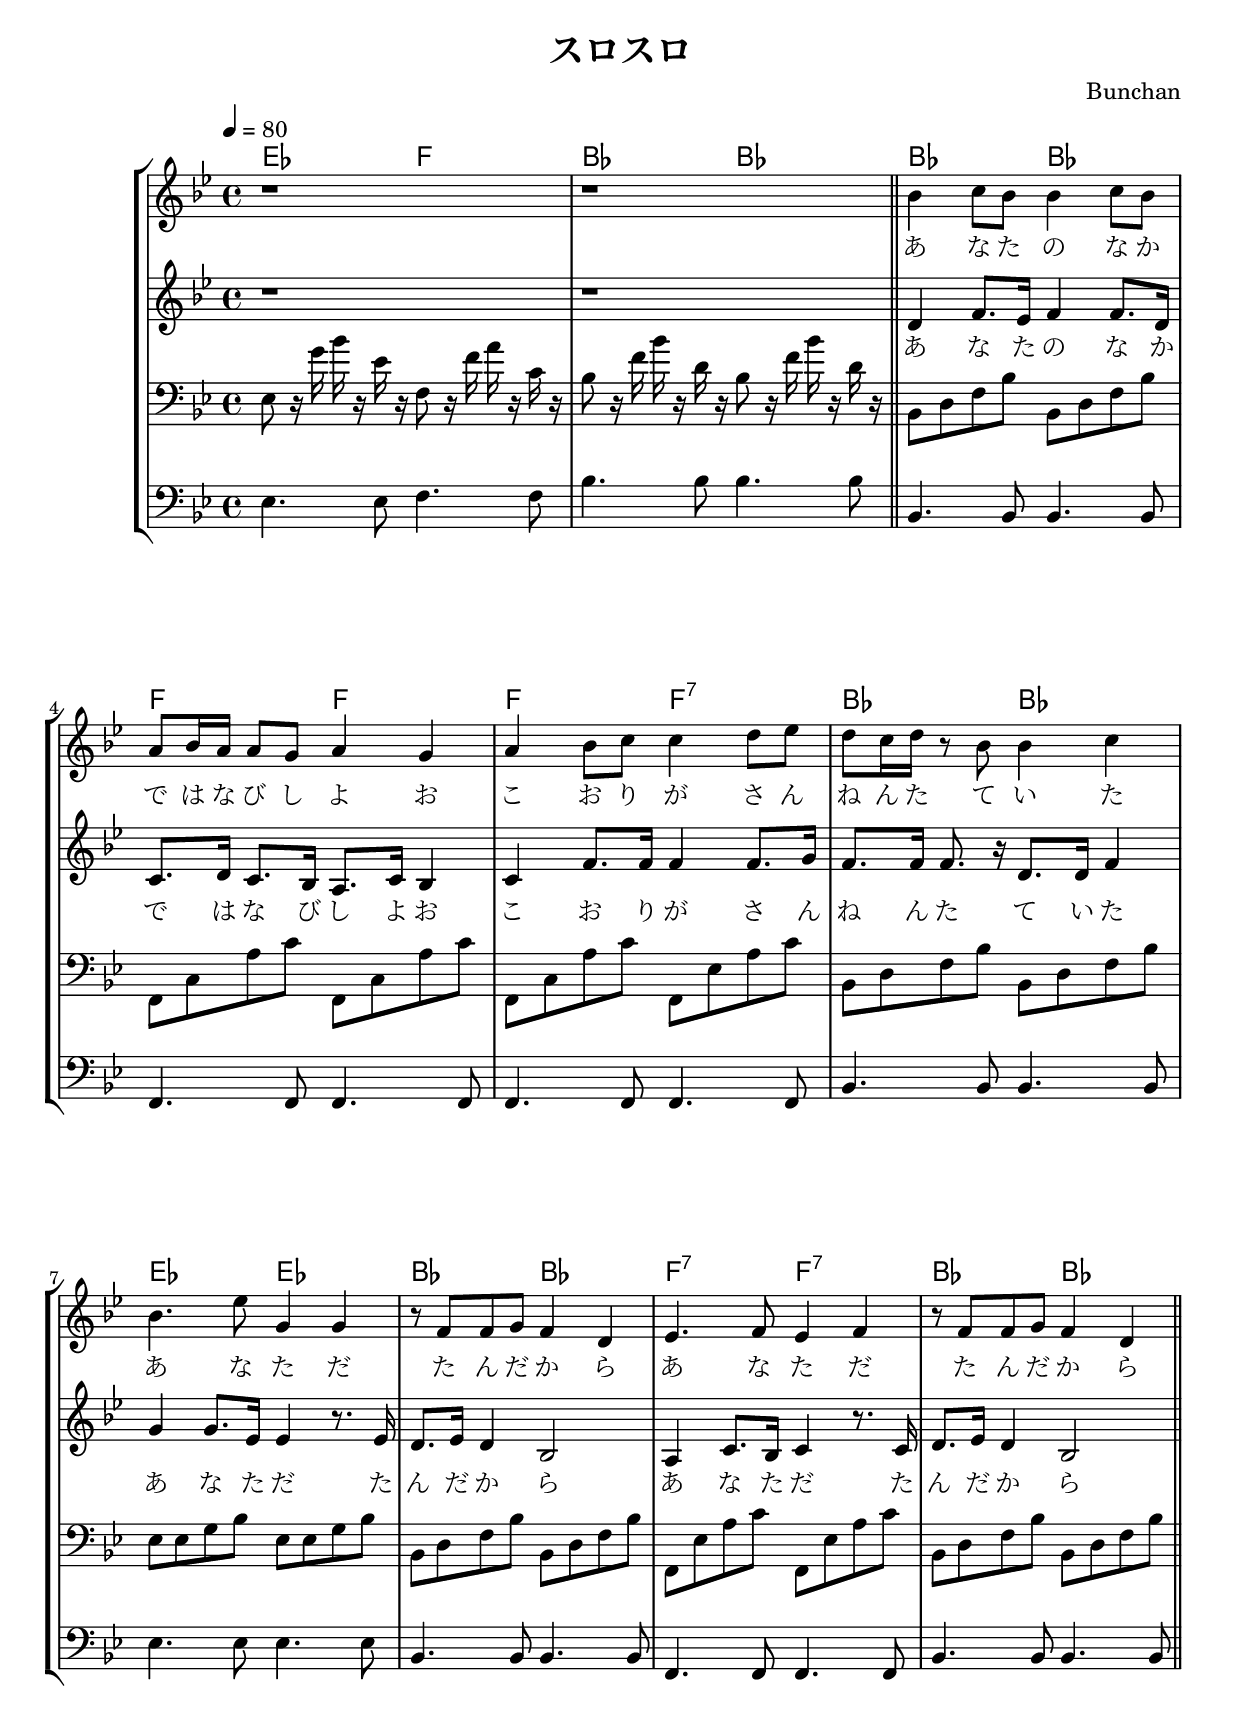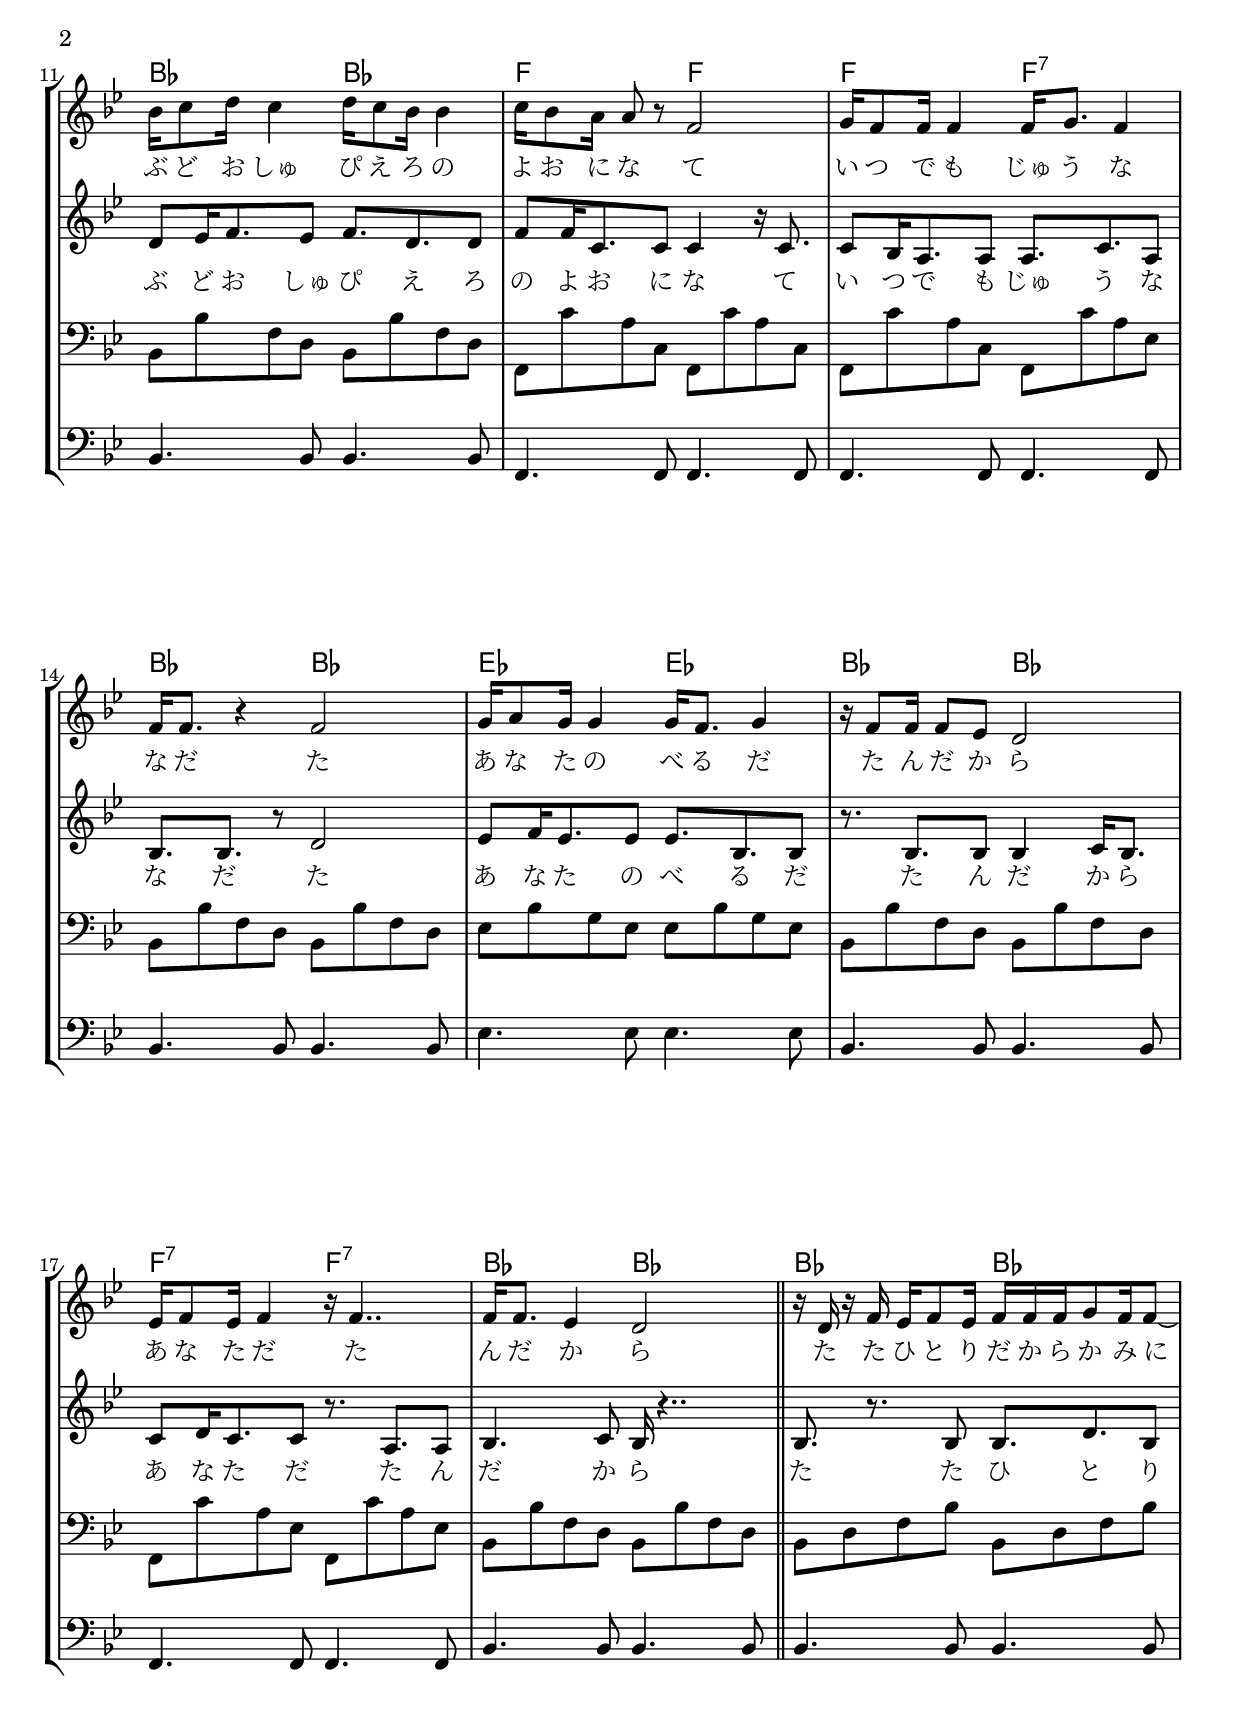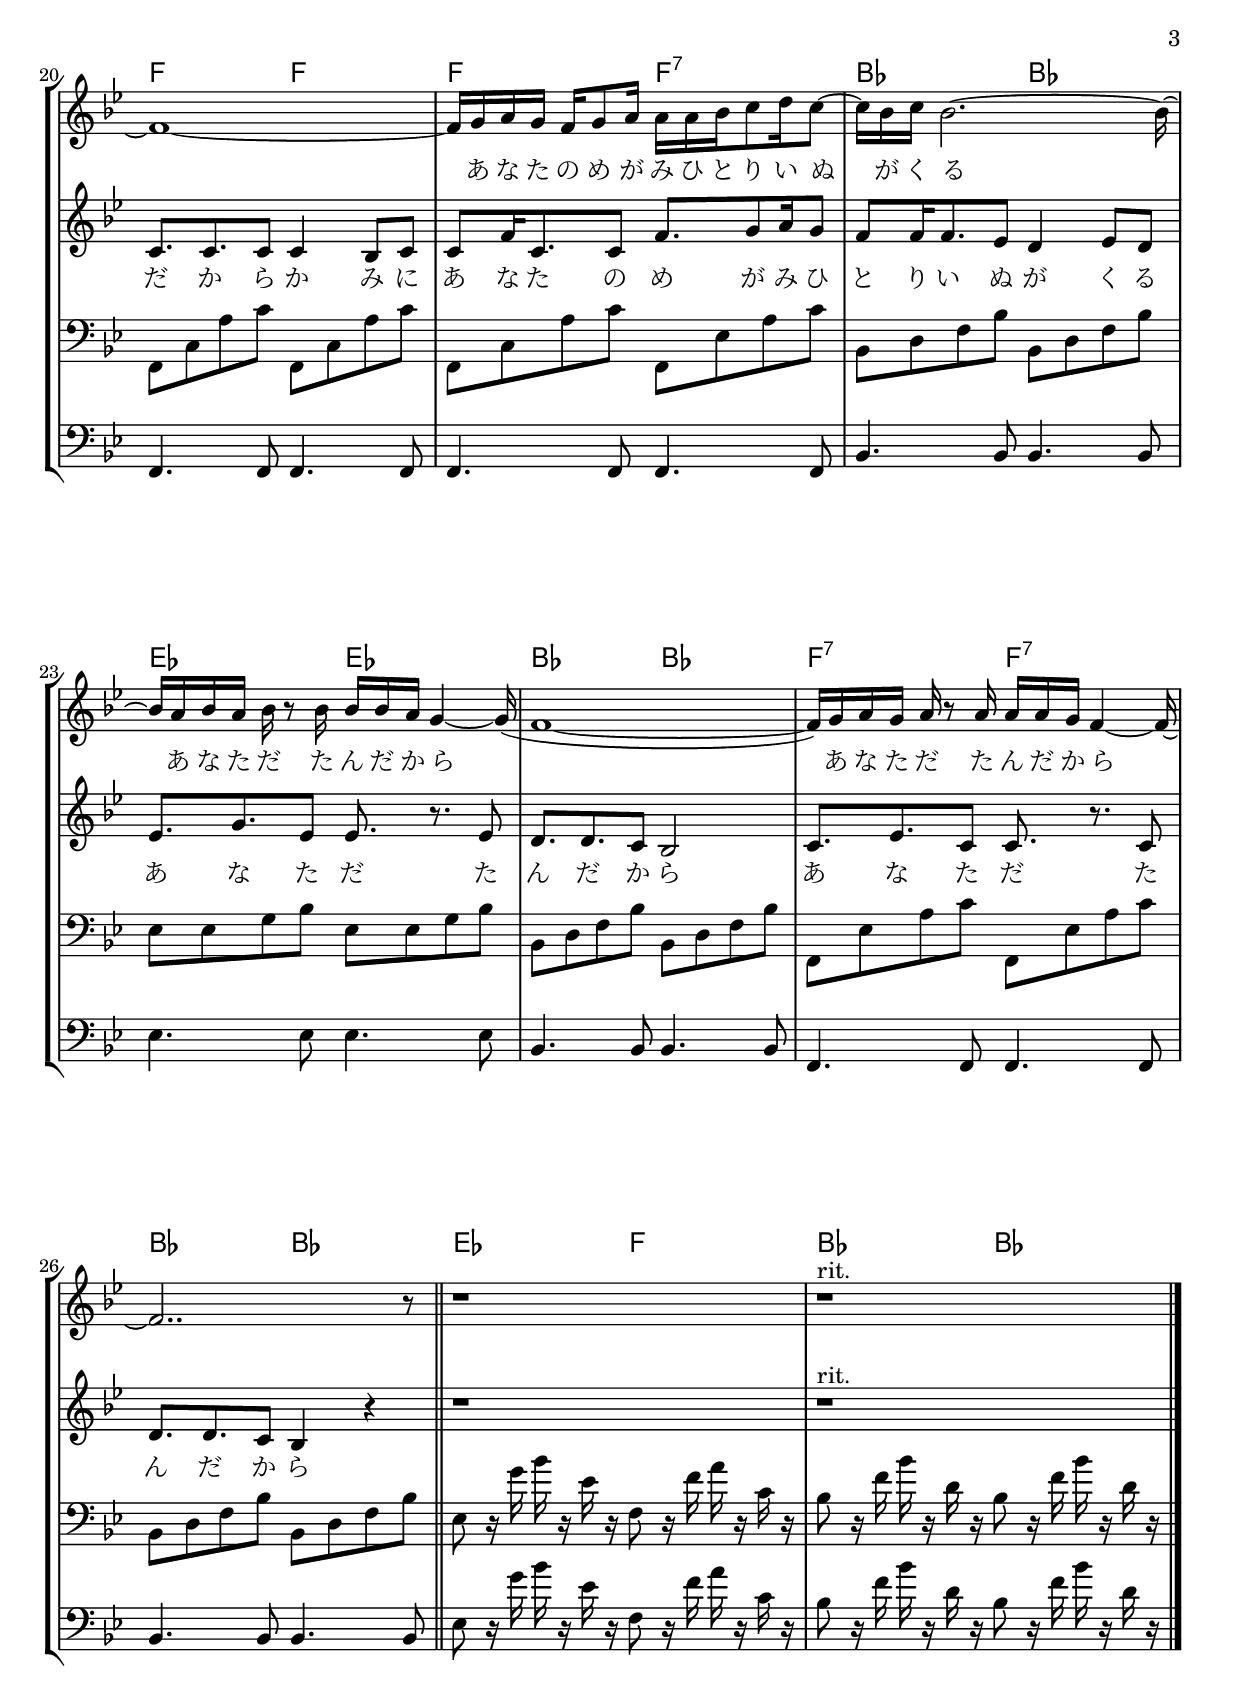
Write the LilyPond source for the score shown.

\version "2.12.1"

\header {
	title = \markup {スロスロ}
	composer = \markup \center-column {Bunchan}
}

harmony = \chordmode {
	es2 f bes bes 

	bes bes f f f f:7 bes bes es es bes bes f:7 f:7 bes bes 

	bes bes f f f f:7 bes bes es es bes bes f:7 f:7 bes bes 

	bes bes f f f f:7 bes bes es es bes bes f:7 f:7 bes bes 

	es f bes bes 
}

melody = {
	\key bes \major
	\tempo 4 = 80
	r1 | r1   
	\set Staff.midiInstrument = #"fss0.37"
	bes'4  c''8  bes'8  bes'4  c''8  bes'8 
	a'8  bes'16  a'16  a'8  g'8  a'4  g'4 
	a'4  bes'8  c''8  c''4  d''8  es''8 
	d''8  c''16  d''16  r8  bes'8  bes'4  c''4 
	bes'4.  es''8  g'4  g'4 
	r8  f'8  f'8  g'8  f'4  d'4 
	es'4.  f'8  es'4  f'4 
	r8  f'8  f'8  g'8  f'4  d'4
	\set Staff.midiInstrument = #"fss0.37"
	bes'16  c''8  d''16  c''4  d''16  c''8  bes'16  bes'4 
	c''16  bes'8  a'16  a'8  r8  f'2 
	g'16  f'8  f'16  f'4  f'16  g'8.  f'4 
	f'16  f'8.  r4  f'2 
	g'16  a'8  g'16  g'4  g'16  f'8.  g'4 
	r16  f'8  f'16  f'8  es'8  d'2 
	es'16  f'8  es'16  f'4  r16  f'4.. 
	f'16  f'8.  es'4  d'2
	\set Staff.midiInstrument = #"fss0.37"
	r16 d'16  r16  f'16  es'16  f'8  es'16  f'16  f'16  f'16  g'8  f'16  f'8~ 
	f'1~ 
	f'16  g'16  a'16  g'16  f'16  g'8  a'16  a'16  a'16  bes'16  c''8  d''16  c''8~ 
	c''16  bes'16  c''16  bes'2.~bes'16~ 
	bes'16  a'16  bes'16  a'16  bes'16  r8  bes'16  bes'16  bes'16  a'16  g'4~g'16 
	(f'1~ 
	f'16)  g'16  a'16  g'16  a'16  r8  a'16  a'16  a'16  g'16  f'4~f'16~ 
	f'2..  	r8 	r1 | r1^"rit." \bar "|."
}

words = \lyricmode {
	
	あ  な  た  の  な  か  で  は  な  び  し  よ  お  こ  お  り  が  さ  ん  ね  ん  た  て  い  た  あ  な  た  だ  た  ん  だ  か  ら  あ  な  た  だ  た  ん  だ  か  ら  
	ぶ  ど  お  しゅ  ぴ  え  ろ  の  よ  お  に  な  て  い  つ  で  も  じゅ  う  な  な  だ  た  あ  な  た  の  べ  る  だ  た  ん  だ  か  ら  あ  な  た  だ  た  ん  だ  か  ら  
	た  た  ひ  と  り  だ  か  ら  か  み  に  あ  な  た  の  め  が  み  ひ  と  り  い  ぬ  が  く  る  あ  な  た  だ  た  ん  だ  か  ら  あ  な  た  だ  た  ん  だ  か  ら  
	
}

secondmelody = {
	\key bes \major
	\tempo 4 = 80
	r1 | r1   
	\set Staff.midiInstrument = #"fss0.23"
	d'4  f'8.  es'16  f'4  f'8.  d'16 
	c'8.  d'16  c'8.  bes16  a8.  c'16  bes4 
	c'4  f'8.  f'16  f'4  f'8.  g'16 
	f'8.  f'16  f'8.  r16  d'8.  d'16  f'4 
	g'4  g'8.  es'16  es'4  r8.  es'16 
	d'8.  es'16  d'4  bes2 
	a4  c'8.  bes16  c'4  r8.  c'16 
	d'8.  es'16  d'4  bes2
	\set Staff.midiInstrument = #"fss0.23"
	d'8  es'16  f'8.  es'8  f'8.  d'8.  d'8 
	f'8  f'16  c'8.  c'8  c'4  r16  c'8. 
	c'8  bes16  a8.  a8  a8.  c'8.  a8 
	bes8.  bes8.  r8  d'2 
	es'8  f'16  es'8.  es'8  es'8.  bes8.  bes8 
	r8.  bes8.  bes8  bes4  c'16  bes8. 
	c'8  d'16  c'8.  c'8  r8.  a8.  a8 
	bes4.  c'8  bes16  	r4.. 	\set Staff.midiInstrument = #"fss0.23"
	bes8.  r8.  bes8  bes8.  d'8.  bes8 
	c'8.  c'8.  c'8  c'4  bes8  c'8 
	c'8  f'16  c'8.  c'8  f'8.  g'8  a'16  g'8 
	f'8  f'16  f'8.  es'8  d'4  es'8  d'8 
	es'8.  g'8.  es'8  es'8.  r8.  es'8 
	d'8.  d'8.  c'8  bes2 
	c'8.  es'8.  c'8  c'8.  r8.  c'8 
	d'8.  d'8.  c'8  bes4  	r4 	r1 | r1^"rit." \bar "|."
}

secondwords = \lyricmode {
	
	あ  な  た  の  な  か  で  は  な  び  し  よ  お  こ  お  り  が  さ  ん  ね  ん  た  て  い  た  あ  な  た  だ  た  ん  だ  か  ら  あ  な  た  だ  た  ん  だ  か  ら  
	ぶ  ど  お  しゅ  ぴ  え  ろ  の  よ  お  に  な  て  い  つ  で  も  じゅ  う  な  な  だ  た  あ  な  た  の  べ  る  だ  た  ん  だ  か  ら  あ  な  た  だ  た  ん  だ  か  ら  
	た  た  ひ  と  り  だ  か  ら  か  み  に  あ  な  た  の  め  が  み  ひ  と  り  い  ぬ  が  く  る  あ  な  た  だ  た  ん  だ  か  ら  あ  な  た  だ  た  ん  だ  か  ら  
	
}

tempochange = {
	\tempo 4 = 80
	r1 | r1 \bar "||"
	\tempo 4 = 80
	r1 | r1 | r1 | r1 | r1 | r1 | r1 | r1 \bar "||"
	\tempo 4 = 80
	r1 | r1 | r1 | r1 | r1 | r1 | r1 | r1 \bar "||"
	\tempo 4 = 80
	r1 | r1 | r1 | r1 | r1 | r1 | r1 | r1 \bar "||"
	\tempo 4 = 80
	r1 | \tempo 4 = 60 r2 \tempo 4 = 53 r2 \bar "|."
}

mainacc = {
	\clef bass
	\set Staff.midiInstrument = #"Electric Guitar (jazz)"
	\key bes \major
	\tempo 4 = 80
	es8r16g'16bes'16r16es'16r16
	f8r16f'16a'16r16c'16r16
	bes8r16f'16bes'16r16d'16r16
	bes8r16f'16bes'16r16d'16r16
	\bar "||"

	\set Staff.midiInstrument = #"Electric Guitar (jazz)"
	bes,8 d8 f8 bes8
	bes,8 d8 f8 bes8
	f,8 c8 a8 c'8
	f,8 c8 a8 c'8
	f,8 c8 a8 c'8
	f,8 es8 a8 c'8
	bes,8 d8 f8 bes8
	bes,8 d8 f8 bes8
	es8 es8 g8 bes8
	es8 es8 g8 bes8
	bes,8 d8 f8 bes8
	bes,8 d8 f8 bes8
	f,8 es8 a8 c'8
	f,8 es8 a8 c'8
	bes,8 d8 f8 bes8
	bes,8 d8 f8 bes8
	\bar "||"

	\set Staff.midiInstrument = #"Electric Guitar (jazz)"
	bes,8 bes f d
	bes,8 bes f d
	f,8 c' a c
	f,8 c' a c
	f,8 c' a c
	f,8 c' a es
	bes,8 bes f d
	bes,8 bes f d
	es8 bes g es
	es8 bes g es
	bes,8 bes f d
	bes,8 bes f d
	f,8 c' a es
	f,8 c' a es
	bes,8 bes f d
	bes,8 bes f d
	\bar "||"

	\set Staff.midiInstrument = #"Electric Guitar (jazz)"
	bes,8 d8 f8 bes8
	bes,8 d8 f8 bes8
	f,8 c8 a8 c'8
	f,8 c8 a8 c'8
	f,8 c8 a8 c'8
	f,8 es8 a8 c'8
	bes,8 d8 f8 bes8
	bes,8 d8 f8 bes8
	es8 es8 g8 bes8
	es8 es8 g8 bes8
	bes,8 d8 f8 bes8
	bes,8 d8 f8 bes8
	f,8 es8 a8 c'8
	f,8 es8 a8 c'8
	bes,8 d8 f8 bes8
	bes,8 d8 f8 bes8
	\bar "||"

	\set Staff.midiInstrument = #"Electric Guitar (jazz)"
	es8r16g'16bes'16r16es'16r16
	f8r16f'16a'16r16c'16r16
	bes8r16f'16bes'16r16d'16r16
	bes8r16f'16bes'16r16d'16r16
	\bar "|."
}

subacc = {
	\clef bass
	\set Staff.midiInstrument = #"Lead 3 (calliope)"
	\key bes \major
	\tempo 4 = 80
	es4.es8
	f4.f8
	bes4.bes8
	bes4.bes8
	\bar "||"

	\set Staff.midiInstrument = #"Lead 3 (calliope)"
	bes,4.bes,8
	bes,4.bes,8
	f,4.f,8
	f,4.f,8
	f,4.f,8
	f,4.f,8
	bes,4.bes,8
	bes,4.bes,8
	es4.es8
	es4.es8
	bes,4.bes,8
	bes,4.bes,8
	f,4.f,8
	f,4.f,8
	bes,4.bes,8
	bes,4.bes,8
	\bar "||"

	\set Staff.midiInstrument = #"Lead 3 (calliope)"
	bes,4.bes,8
	bes,4.bes,8
	f,4.f,8
	f,4.f,8
	f,4.f,8
	f,4.f,8
	bes,4.bes,8
	bes,4.bes,8
	es4.es8
	es4.es8
	bes,4.bes,8
	bes,4.bes,8
	f,4.f,8
	f,4.f,8
	bes,4.bes,8
	bes,4.bes,8
	\bar "||"

	\set Staff.midiInstrument = #"Lead 3 (calliope)"
	bes,4.bes,8
	bes,4.bes,8
	f,4.f,8
	f,4.f,8
	f,4.f,8
	f,4.f,8
	bes,4.bes,8
	bes,4.bes,8
	es4.es8
	es4.es8
	bes,4.bes,8
	bes,4.bes,8
	f,4.f,8
	f,4.f,8
	bes,4.bes,8
	bes,4.bes,8
	\bar "||"

	\set Staff.midiInstrument = #"Lead 3 (calliope)"
	es8r16g'16bes'16r16es'16r16
	f8r16f'16a'16r16c'16r16
	bes8r16f'16bes'16r16d'16r16
	bes8r16f'16bes'16r16d'16r16
	\bar "|."
}

percA = {
	\drummode {
	r8 cymr16 cymr16 cymr8 cymr16 cymr16 cymr8 cymr16 cymr16 cymr8 cymr8  |cymr8 cymr16 cymr16 cymr8 cymr16 cymr16 cymr8 cymr16 cymr16 cymr8 cymr8  \bar "||"
	bd2 r8 bd4 bd8  |bd4. bd8 bd2  |bd2 r8 bd4 bd8  |bd4. bd8 bd2  |bd2 r8 bd4 bd8  |bd4. bd8 bd2  |bd2 r8 bd4 bd8  |bd4. bd8 bd2  \bar "||"
	hh8 hh8 hh8 hh8 hh8 hh8 hh8 hh8  |hh8 hh8 hh8 hh8 hh8 hh8 hh8 hh8  |hh8 hh8 hh8 hh8 hh8 hh8 hh8 hh8  |hh8 hh8 hh8 hh8 hh8 hh8 hh8 hh8  |hh8 hh8 hh8 hh8 hh8 hh8 hh8 hh8  |hh8 hh8 hh8 hh8 hh8 hh8 hh8 hh8  |hh8 hh8 hh8 hh8 hh8 hh8 hh8 hh8  |hh8 hh8 hh8 hh8 hh8 hh8 hh4  \bar "||"
	bd2 r8 bd4 bd8  |bd4. bd8 bd2  |bd2 r8 bd4 bd8  |bd4. bd8 bd2  |bd2 r8 bd4 bd8  |bd4. bd8 bd2  |bd2 r8 bd4 bd8  |bd4. bd8 bd2  \bar "||"
	r8 cymr16 cymr16 cymr8 cymr16 cymr16 cymr8 cymr16 cymr16 cymr8 cymr8  |cymr8 cymr16 cymr16 cymr8 cymr16 cymr16 cymr8 cymr16 cymr16 cymr8 cymr8  \bar "|."
	}
}

percB = {
	\drummode {
	r4 sn2 sn4  |r4 sn2 sn8 sn16 sn16  \bar "||"
	r4. ss4. ss4  |r4 ss4. ss4.  |r4. ss4. ss4  |r4 ss4. ss4.  |r4. ss4. ss4  |r4 ss4. ss4.  |r4. ss4. ss4  |r4 ss4. ss4.  \bar "||"
	bd4. bd8 bd4. bd8  |bd4. bd8 bd4. bd8  |bd4. bd8 bd4. bd8  |bd4. bd8 bd4. bd8  |bd4. bd8 bd4. bd8  |bd4. bd8 bd4. bd8  |bd4. bd8 bd4. bd8  |bd4. bd8 bd2  \bar "||"
	r4. ss4. ss4  |r4 ss4. ss4.  |r4. ss4. ss4  |r4 ss4. ss4.  |r4. ss4. ss4  |r4 ss4. ss4.  |r4. ss4. ss4  |r4 ss4. ss4.  \bar "||"
	r4 sn2 sn4  |r4 sn2 sn8 sn16 sn16  \bar "|."
	}
}

percC = {
	\drummode {
	bd8. bd16 bd8. bd16 bd8. bd16 bd8. bd16  |bd8. bd16 bd8. bd16 bd8. bd16 bd8. bd16  \bar "||"
	cymr8 cymr8 cymr8 cymr8 cymr8 cymr8 cymr8 cymr8  |cymr8 cymr8 cymr8 cymr8 cymr8 cymr8 cymr8 cymr8  |cymr8 cymr8 cymr8 cymr8 cymr8 cymr8 cymr8 cymr8  |cymr8 cymr8 cymr8 cymr8 cymr4. cymr8  |cymr8 cymr8 cymr8 cymr8 cymr8 cymr8 cymr8 cymr8  |cymr8 cymr8 cymr8 cymr8 cymr8 cymr8 cymr8 cymr8  |cymr8 cymr8 cymr8 cymr8 cymr8 cymr8 cymr8 cymr8  |cymr8 cymr8 cymr8 cymr8 cymr4. cymr8  \bar "||"
	r8 ss4 ss8 ss4. ss8  |r8 ss4 ss8 ss2  |r8 ss4 ss8 ss4. ss8  |r8 ss4 ss8 ss4. ss8  |r8 ss4 ss8 ss4. ss8  |r8 ss4 ss8 ss2  |r8 ss4 ss8 ss4. ss8  |r8 ss4 ss8 ss2  \bar "||"
	cymr8 cymr8 cymr8 cymr8 cymr8 cymr8 cymr8 cymr8  |cymr8 cymr8 cymr8 cymr8 cymr8 cymr8 cymr8 cymr8  |cymr8 cymr8 cymr8 cymr8 cymr8 cymr8 cymr8 cymr8  |cymr8 cymr8 cymr8 cymr8 cymr4. cymr8  |cymr8 cymr8 cymr8 cymr8 cymr8 cymr8 cymr8 cymr8  |cymr8 cymr8 cymr8 cymr8 cymr8 cymr8 cymr8 cymr8  |cymr8 cymr8 cymr8 cymr8 cymr8 cymr8 cymr8 cymr8  |cymr8 cymr8 cymr8 cymr8 cymr4. cymr8  \bar "||"
	bd8. bd16 bd8. bd16 bd8. bd16 bd8. bd16  |bd8. bd16 bd8. bd16 bd8. bd16 bd8. bd16  \bar "|."
	}
}

percD = {
	\drummode {
	r1  |r4. tommh2 r8  \bar "||"
	r1 |r1 |r1 |r2. toml4  |r1 |r1 |r1 |r2. toml4  \bar "||"
	r8 hhp2 r8 hhp4  |r8 hhp2 r8 hhp4  |r8 hhp2 r8 hhp4  |r8 hhp2 r8 hhp4  |r8 hhp2 r8 hhp4  |r8 hhp2 r8 hhp4  |r8 hhp2 r8 hhp4  |r8 hhp2 r8 hhp4  \bar "||"
	r1 |r1 |r1 |r2. toml4  |r1 |r1 |r1 |r2. toml4  \bar "||"
	r1  |r4. tommh2 r8  \bar "|."
	}
}

percE = {
	\drummode {
	r1  |r2 r16 toml4. r16  \bar "||"
	r1 |r1 |r1 |r2 r8 tommh4.  |r1 |r1 |r1 |r2 r8 tommh4.  \bar "||"
	r1  |r1  |r1  |r2 r8 cymr8 cymr4  |r1  |r1  |r1  |r2 r8 cymr8 cymr4  \bar "||"
	r1 |r1 |r1 |r2 r8 tommh4.  |r1 |r1 |r1 |r2 r8 tommh4.  \bar "||"
	r1  |r2 r16 toml4. r16  \bar "|."
	}
}

percF = {
	\drummode {
	cymc1  |r1 \bar "||"
	r1 | r1 | r1 | r1 | r1 | r1 | r1 | r1 \bar "||"
	r1 | r1 | r1 | r1 | r1 | r1 | r1 | r1 \bar "||"
	r1 | r1 | r1 | r1 | r1 | r1 | r1 | r1 \bar "||"
	cymc1  |r1 \bar "|."
	}
}

\score {
	<<
		\new StaffGroup <<
			\new ChordNames {\harmony}
			\new Voice = "melody" {\melody}
			\new Lyrics \lyricsto "melody" \words
			\new Voice = "secondmelody" {\secondmelody}
			\new Lyrics \lyricsto "secondmelody" \secondwords
			\new Staff = "mainacc" {\mainacc}
			\new Staff = "subacc" {\subacc}
		>>
	>>
	\layout { }
}
